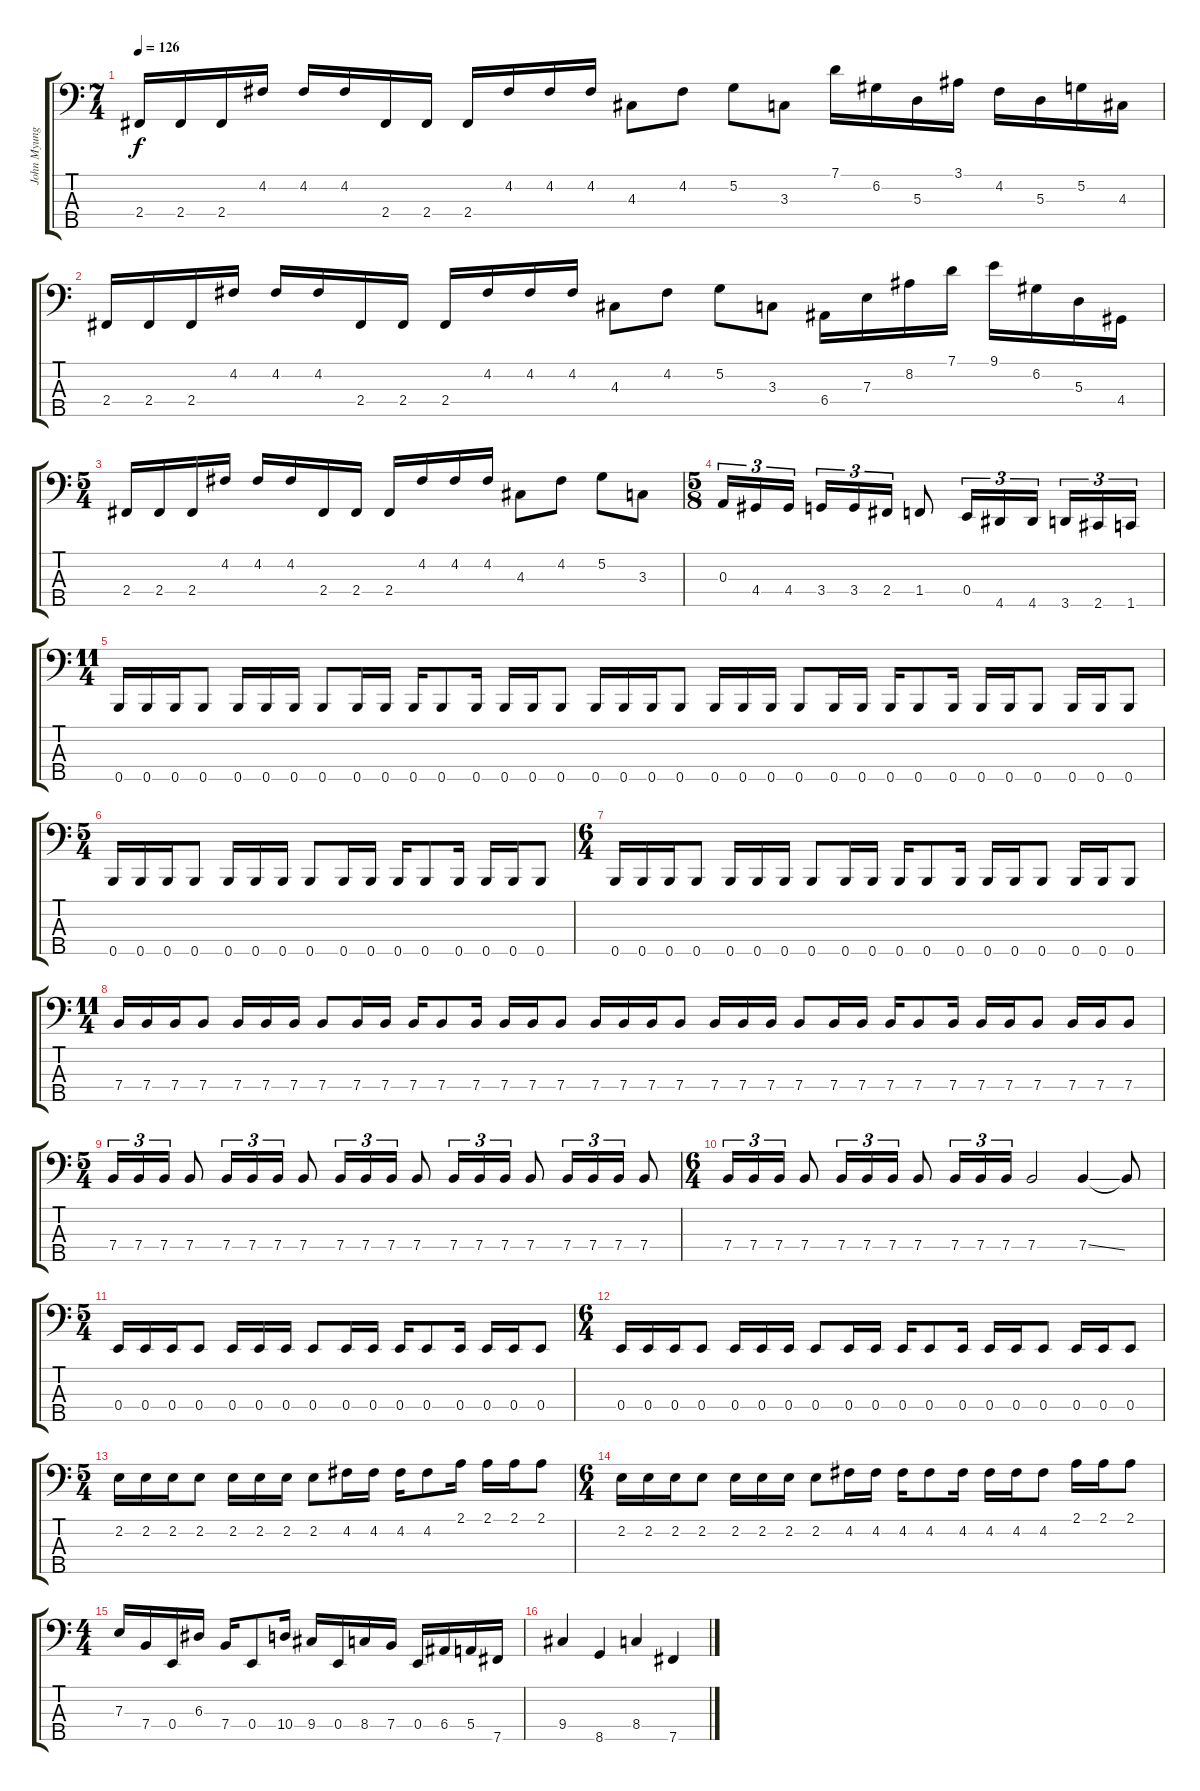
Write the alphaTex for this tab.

\track ("John Myung" "John Myung") {instrument electricbassfinger}
\staff {score tabs}
\tuning (G2 D2 A1 E1 B0) {hide}
\ts (7 4)
\tempo 126
\clef f4
\ks c
2.4.16{dy f} 2.4.16 2.4.16 4.2.16 4.2.16 4.2.16 2.4.16 2.4.16 2.4.16 4.2.16 4.2.16 4.2.16 4.3.8 4.2.8 5.2.8 3.3.8 7.1.16 6.2.16 5.3.16 3.1.16 4.2.16 5.3.16 5.2.16 4.3.16 |
2.4.16 2.4.16 2.4.16 4.2.16 4.2.16 4.2.16 2.4.16 2.4.16 2.4.16 4.2.16 4.2.16 4.2.16 4.3.8 4.2.8 5.2.8 3.3.8 6.4.16 7.3.16 8.2.16 7.1.16 9.1.16 6.2.16 5.3.16 4.4.16 |
\ts (5 4)
2.4.16 2.4.16 2.4.16 4.2.16 4.2.16 4.2.16 2.4.16 2.4.16 2.4.16 4.2.16 4.2.16 4.2.16 4.3.8 4.2.8 5.2.8 3.3.8 |
\ts (5 8)
0.3.16{tu (3 2)} 4.4.16{tu (3 2)} 4.4.16{tu (3 2)} 3.4.16{tu (3 2)} 3.4.16{tu (3 2)} 2.4.16{tu (3 2)} 1.4.8 0.4.16{tu (3 2)} 4.5.16{tu (3 2)} 4.5.16{tu (3 2)} 3.5.16{tu (3 2)} 2.5.16{tu (3 2)} 1.5.16{tu (3 2)} |
\ts (11 4)
0.5.16 0.5.16 0.5.16 0.5.8 0.5.16 0.5.16 0.5.16 0.5.8 0.5.16 0.5.16 0.5.16 0.5.8 0.5.16 0.5.16 0.5.16 0.5.8 0.5.16 0.5.16 0.5.16 0.5.8 0.5.16 0.5.16 0.5.16 0.5.8 0.5.16 0.5.16 0.5.16 0.5.8 0.5.16 0.5.16 0.5.16 0.5.8 0.5.16 0.5.16 0.5.8 |
\ts (5 4)
0.5.16 0.5.16 0.5.16 0.5.8 0.5.16 0.5.16 0.5.16 0.5.8 0.5.16 0.5.16 0.5.16 0.5.8 0.5.16 0.5.16 0.5.16 0.5.8 |
\ts (6 4)
0.5.16 0.5.16 0.5.16 0.5.8 0.5.16 0.5.16 0.5.16 0.5.8 0.5.16 0.5.16 0.5.16 0.5.8 0.5.16 0.5.16 0.5.16 0.5.8 0.5.16 0.5.16 0.5.8 |
\ts (11 4)
7.4.16 7.4.16 7.4.16 7.4.8 7.4.16 7.4.16 7.4.16 7.4.8 7.4.16 7.4.16 7.4.16 7.4.8 7.4.16 7.4.16 7.4.16 7.4.8 7.4.16 7.4.16 7.4.16 7.4.8 7.4.16 7.4.16 7.4.16 7.4.8 7.4.16 7.4.16 7.4.16 7.4.8 7.4.16 7.4.16 7.4.16 7.4.8 7.4.16 7.4.16 7.4.8 |
\ts (5 4)
7.4.16{tu (3 2)} 7.4.16{tu (3 2)} 7.4.16{tu (3 2)} 7.4.8 7.4.16{tu (3 2)} 7.4.16{tu (3 2)} 7.4.16{tu (3 2)} 7.4.8 7.4.16{tu (3 2)} 7.4.16{tu (3 2)} 7.4.16{tu (3 2)} 7.4.8 7.4.16{tu (3 2)} 7.4.16{tu (3 2)} 7.4.16{tu (3 2)} 7.4.8 7.4.16{tu (3 2)} 7.4.16{tu (3 2)} 7.4.16{tu (3 2)} 7.4.8 |
\ts (6 4)
7.4.16{tu (3 2)} 7.4.16{tu (3 2)} 7.4.16{tu (3 2)} 7.4.8 7.4.16{tu (3 2)} 7.4.16{tu (3 2)} 7.4.16{tu (3 2)} 7.4.8 7.4.16{tu (3 2)} 7.4.16{tu (3 2)} 7.4.16{tu (3 2)} 7.4.2 7.4{ss}.4 7.4{t}.8 |
\ts (5 4)
0.4.16 0.4.16 0.4.16 0.4.8 0.4.16 0.4.16 0.4.16 0.4.8 0.4.16 0.4.16 0.4.16 0.4.8 0.4.16 0.4.16 0.4.16 0.4.8 |
\ts (6 4)
0.4.16 0.4.16 0.4.16 0.4.8 0.4.16 0.4.16 0.4.16 0.4.8 0.4.16 0.4.16 0.4.16 0.4.8 0.4.16 0.4.16 0.4.16 0.4.8 0.4.16 0.4.16 0.4.8 |
\ts (5 4)
2.2.16 2.2.16 2.2.16 2.2.8 2.2.16 2.2.16 2.2.16 2.2.8 4.2.16 4.2.16 4.2.16 4.2.8 2.1.16 2.1.16 2.1.16 2.1.8 |
\ts (6 4)
2.2.16 2.2.16 2.2.16 2.2.8 2.2.16 2.2.16 2.2.16 2.2.8 4.2.16 4.2.16 4.2.16 4.2.8 4.2.16 4.2.16 4.2.16 4.2.8 2.1.16 2.1.16 2.1.8 |
\ts (4 4)
7.3.16 7.4.16 0.4.16 6.3.16 7.4.16 0.4.8 10.4.16 9.4.16 0.4.16 8.4.16 7.4.16 0.4.16 6.4.16 5.4.16 7.5.16 |
9.4.4 8.5.4 8.4.4 7.5.4
